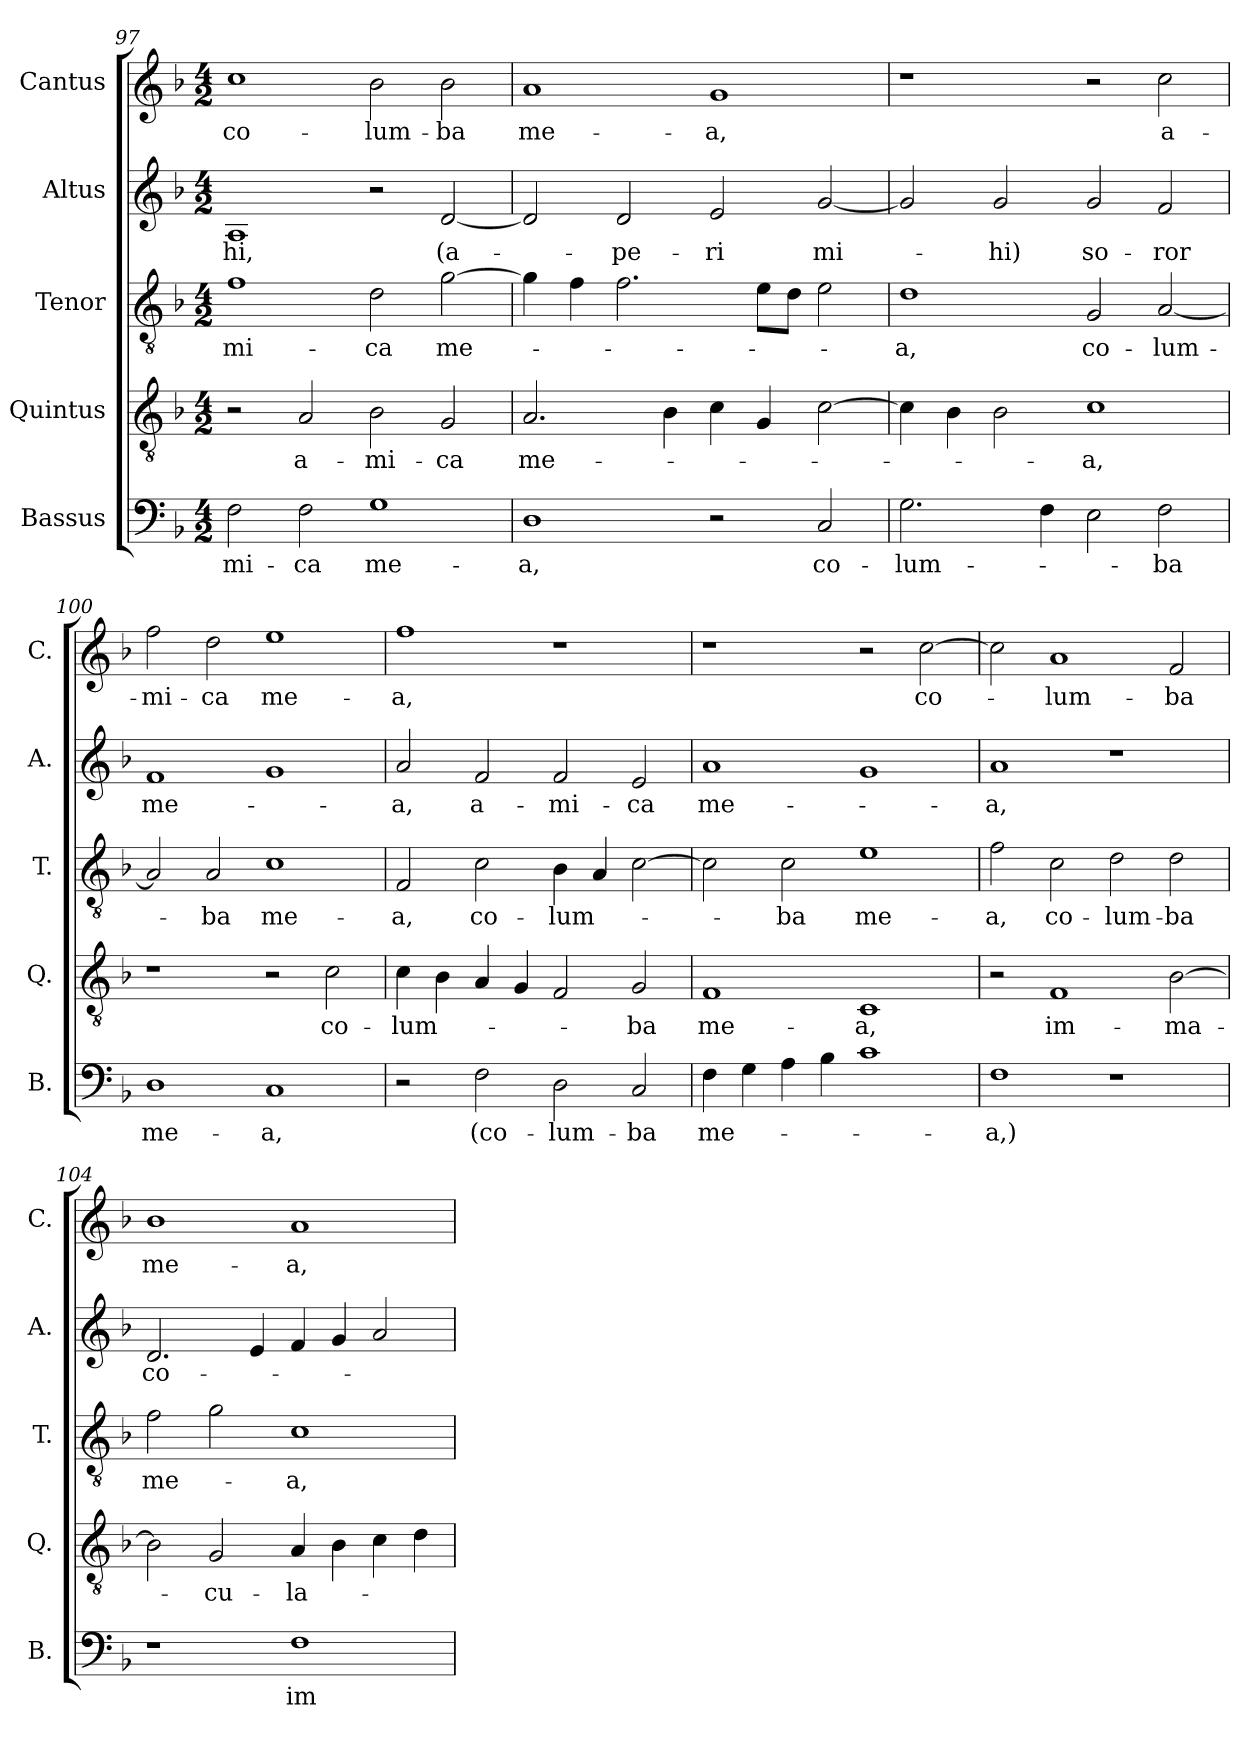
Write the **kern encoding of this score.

**kern	**text	**kern	**text	**kern	**text	**kern	**text	**kern	**text
*part5	*part5	*part4	*part4	*part3	*part3	*part2	*part2	*part1	*part1
*staff5	*staff5	*staff4	*staff4	*staff3	*staff3	*staff2	*staff2	*staff1	*staff1
*I"Bassus	*	*I"Quintus	*	*I"Tenor	*	*I"Altus	*	*I"Cantus	*
*I'B.	*	*I'Q.	*	*I'T.	*	*I'A.	*	*I'C.	*
*clefF4	*	*clefGv2	*	*clefGv2	*	*clefG2	*	*clefG2	*
*k[b-]	*	*k[b-]	*	*k[b-]	*	*k[b-]	*	*k[b-]	*
*M4/2	*	*M4/2	*	*M4/2	*	*M4/2	*	*M4/2	*
=97	=97	=97	=97	=97	=97	=97	=97	=97	=97
2F\	-mi-	2r	.	1f	-mi­-	1A	-hi,	1cc	co-
2F\	-ca	2A/	a­-	.	.	.	.	.	.
1G	me-	2B-\	-mi­-	2d\	-ca	2r	.	2b-\	-lum­-
.	.	2G/	-ca	[2g\	me-	[2d/	(a-	2b-\	-ba
=98	=98	=98	=98	=98	=98	=98	=98	=98	=98
1D	-a,	2.A/	me-	4g\]	.	2d/]	.	1a	me­-
.	.	.	.	4f\	.	.	.	.	.
.	.	.	.	2.f\	.	2d/	-pe­-	.	.
.	.	4B-\	.	.	.	.	.	.	.
2r	.	4c\	.	.	.	2e/	-ri	1g	-a,
.	.	4G/	.	8e\L	.	.	.	.	.
.	.	.	.	8d\J	.	.	.	.	.
2C/	co-	[2c\	.	2e\	.	[2g/	mi­-	.	.
=99	=99	=99	=99	=99	=99	=99	=99	=99	=99
2.G\	-lum-	4c\]	.	1d	-a,	2g/]	.	1r	.
.	.	4B-\	.	.	.	.	.	.	.
.	.	2B-\	.	.	.	2g/	-hi)	.	.
4F\	.	.	.	.	.	.	.	.	.
2E\	.	1c	-a,	2G/	co-	2g/	so-	2r	.
2F\	-ba	.	.	[2A/	-lum-	2f/	-ror	2cc\	a-
=100	=100	=100	=100	=100	=100	=100	=100	=100	=100
1D	me-	1r	.	2A/]	.	1f	me­-	2ff\	-mi-
.	.	.	.	2A/	-ba	.	.	2dd\	-ca
1C	-a,	2r	.	1c	me-	1g	.	1ee	me­-
.	.	2c\	co-	.	.	.	.	.	.
=101	=101	=101	=101	=101	=101	=101	=101	=101	=101
2r	.	4c\	-lum-	2F/	-a,	2a/	-a,	1ff	-a,
.	.	4B-\	.	.	.	.	.	.	.
2F\	(co­-	4A/	.	2c\	co-	2f/	a­-	.	.
.	.	4G/	.	.	.	.	.	.	.
2D\	-lum­-	2F/	.	4B-\	-lum-	2f/	-mi­-	1r	.
.	.	.	.	4A/	.	.	.	.	.
2C/	-ba	2G/	-ba	[2c\	.	2e/	-ca	.	.
=102	=102	=102	=102	=102	=102	=102	=102	=102	=102
4F\	me-	1F	me-	2c\]	.	1a	me­-	1r	.
4G\	.	.	.	.	.	.	.	.	.
4A\	.	.	.	2c\	-ba	.	.	.	.
4B-\	.	.	.	.	.	.	.	.	.
1c	.	1C	-a,	1e	me-	1g	.	2r	.
.	.	.	.	.	.	.	.	[2cc\	co-
=103	=103	=103	=103	=103	=103	=103	=103	=103	=103
1F	-a,)	2r	.	2f\	-a,	1a	-a,	2cc\]	.
.	.	1F	im-	2c\	co-	.	.	1a	-lum­-
1r	.	.	.	2d\	-lum­-	1r	.	.	.
.	.	[2B-\	-ma­-	2d\	-ba	.	.	2f/	-ba
=104	=104	=104	=104	=104	=104	=104	=104	=104	=104
1r	.	2B-\]	.	2f\	me-	2.d/	co-	1b-	me­-
.	.	2G/	-cu-	2g\	.	.	.	.	.
.	.	.	.	.	.	4e/	.	.	.
1F	im-	4A/	-la-	1c	-a,	4f/	.	1a	-a,
.	.	4B-\	.	.	.	4g/	.	.	.
.	.	4c\	.	.	.	2a/	.	.	.
.	.	4d\	.	.	.	.	.	.	.
=	=	=	=	=	=	=	=	=	=
*-	*-	*-	*-	*-	*-	*-	*-	*-	*-
